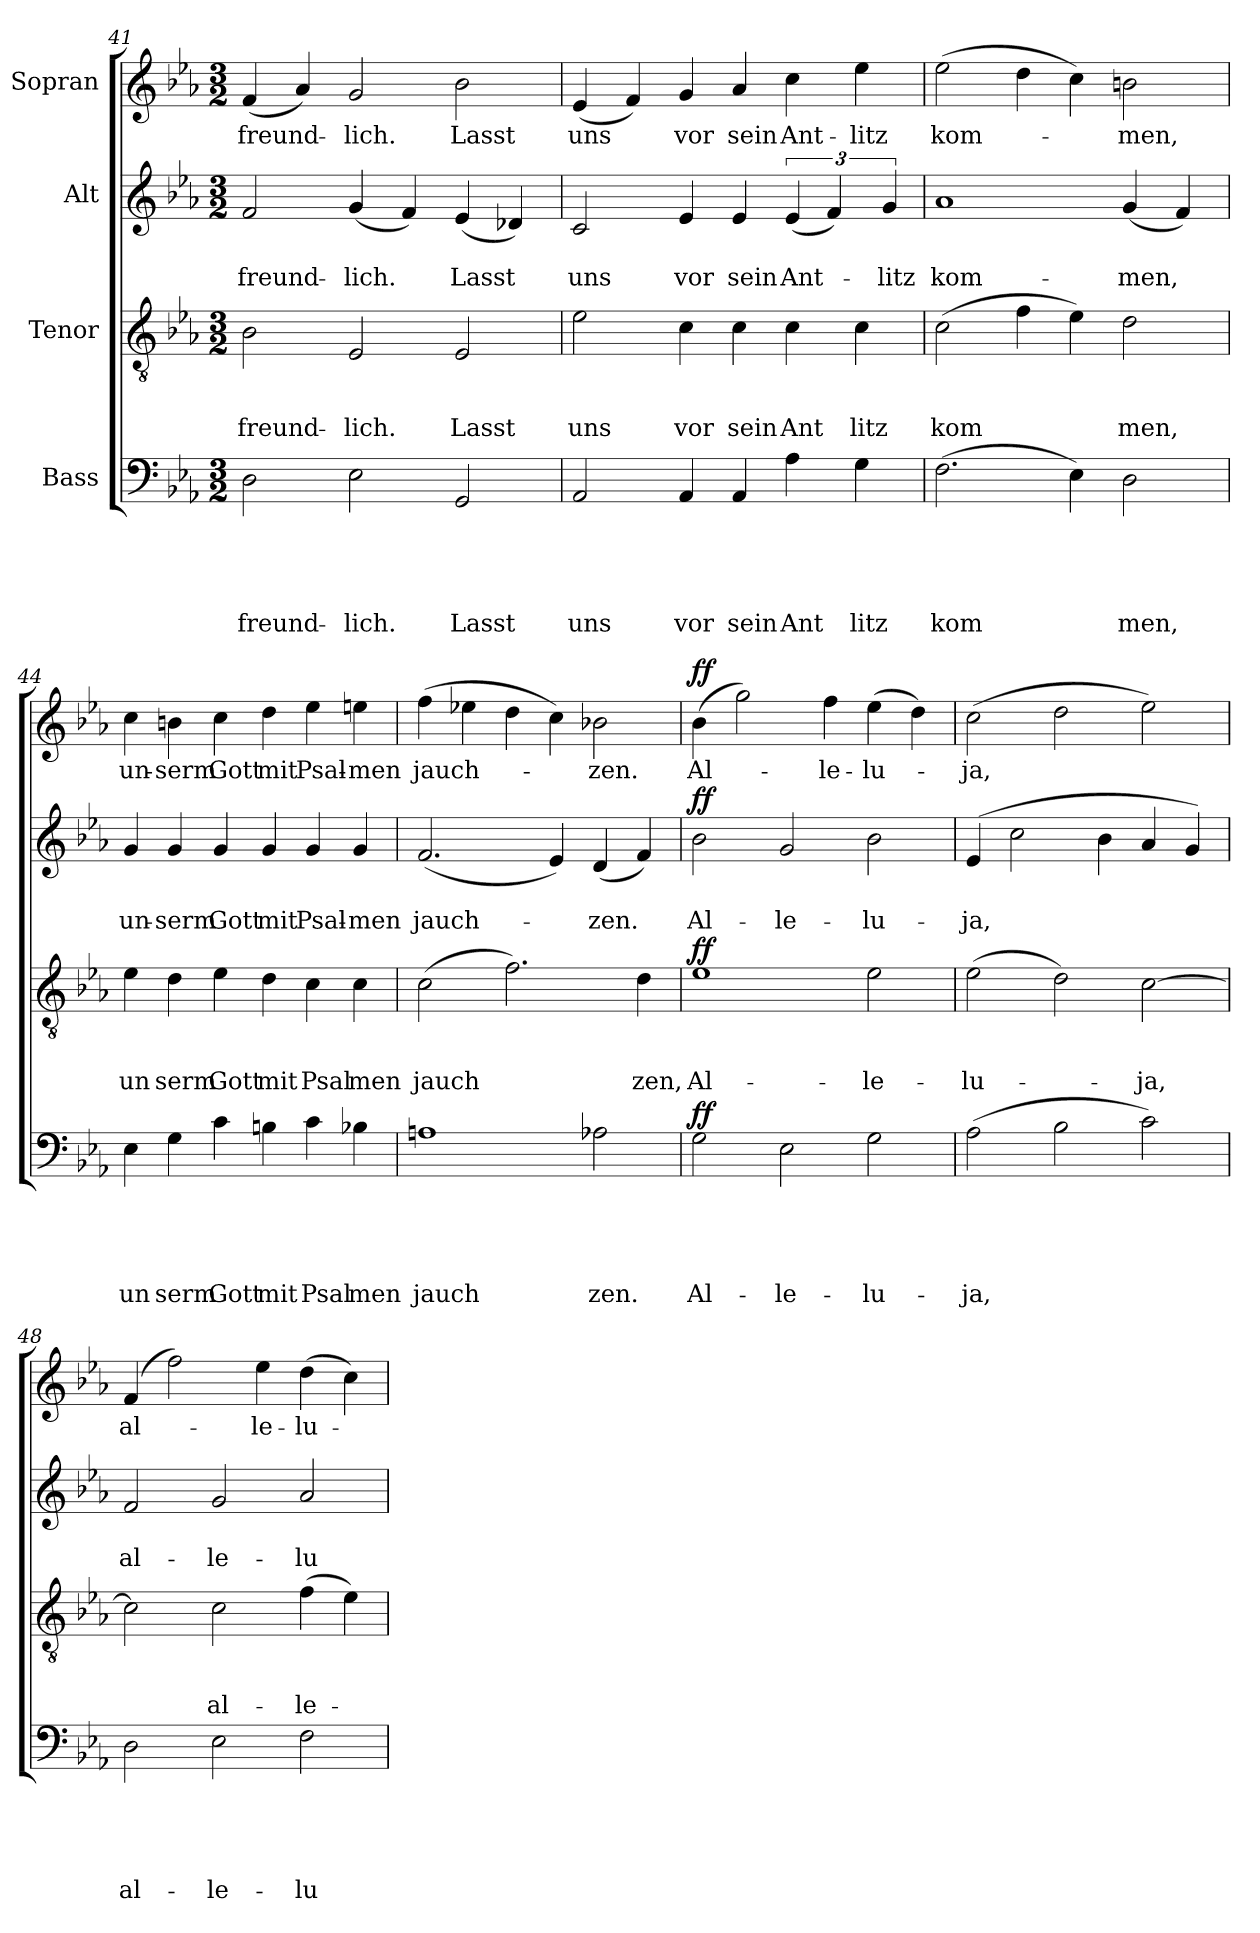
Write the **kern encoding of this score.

**kern	**text	**text	**text	**text	**text	**dynam	**kern	**text	**text	**text	**dynam	**kern	**text	**text	**dynam	**kern	**text	**dynam
*part4	*part4	*part4	*part4	*part4	*part4	*part4	*part3	*part3	*part3	*part3	*part3	*part2	*part2	*part2	*part2	*part1	*part1	*part1
*staff4	*staff4	*staff4	*staff4	*staff4	*staff4	*staff4	*staff3	*staff3	*staff3	*staff3	*staff3	*staff2	*staff2	*staff2	*staff2	*staff1	*staff1	*staff1
*I"Bass	*	*	*	*	*	*	*I"Tenor	*	*	*	*	*I"Alt	*	*	*	*I"Sopran	*	*
!!LO:PB:g=z
*clefF4	*	*	*	*	*	*	*clefGv2	*	*	*	*	*clefG2	*	*	*	*clefG2	*	*
*k[b-e-a-]	*	*	*	*	*	*	*k[b-e-a-]	*	*	*	*	*k[b-e-a-]	*	*	*	*k[b-e-a-]	*	*
*E-:	*	*	*	*	*	*	*E-:	*	*	*	*	*E-:	*	*	*	*E-:	*	*
*M3/2	*	*	*	*	*	*	*M3/2	*	*	*	*	*M3/2	*	*	*	*M3/2	*	*
=41	=41	=41	=41	=41	=41	=41	=41	=41	=41	=41	=41	=41	=41	=41	=41	=41	=41	=41
!	!	!	!	!	!LO:LY:b	!	!	!	!	!LO:LY:b	!	!	!	!LO:LY:b	!	!	!LO:LY:b	!
2D\	.	.	.	.	freund-	.	2B-\	.	.	freund-	.	2f/	.	freund-	.	(<4f/	freund-	.
.	.	.	.	.	.	.	.	.	.	.	.	.	.	.	.	4a-/)	.	.
!	!	!	!	!	!LO:LY:b	!	!	!	!	!LO:LY:b	!	!	!	!LO:LY:b	!	!	!LO:LY:b	!
2E-\	.	.	.	.	-lich.	.	2E-/	.	.	-lich.	.	(<4g/	.	-lich.	.	2g/	-lich.	.
.	.	.	.	.	.	.	.	.	.	.	.	4f/)	.	.	.	.	.	.
!	!	!	!	!	!LO:LY:b	!	!	!	!	!LO:LY:b	!	!	!	!LO:LY:b	!	!	!LO:LY:b	!
2GG/	.	.	.	.	Lasst	.	2E-/	.	.	Lasst	.	(<4e-/	.	Lasst	.	2b-\	Lasst	.
.	.	.	.	.	.	.	.	.	.	.	.	4d-X/)	.	.	.	.	.	.
=42	=42	=42	=42	=42	=42	=42	=42	=42	=42	=42	=42	=42	=42	=42	=42	=42	=42	=42
!	!	!	!	!	!LO:LY:b	!	!	!	!	!LO:LY:b	!	!	!	!LO:LY:b	!	!	!LO:LY:b	!
2AA-/	.	.	.	.	uns	.	2e-\	.	.	uns	.	2c/	.	uns	.	(<4e-/	uns	.
.	.	.	.	.	.	.	.	.	.	.	.	.	.	.	.	4f/)	.	.
!	!	!	!	!	!LO:LY:b	!	!	!	!	!LO:LY:b	!	!	!	!LO:LY:b	!	!	!LO:LY:b	!
4AA-/	.	.	.	.	vor	.	4c\	.	.	vor	.	4e-/	.	vor	.	4g/	vor	.
!	!	!	!	!	!LO:LY:b	!	!	!	!	!LO:LY:b	!	!	!	!LO:LY:b	!	!	!LO:LY:b	!
4AA-/	.	.	.	.	sein	.	4c\	.	.	sein	.	4e-/	.	sein	.	4a-/	sein	.
!	!	!	!	!	!LO:LY:b	!	!	!	!	!LO:LY:b	!	!	!	!LO:LY:b	!	!	!LO:LY:b	!
4A-\	.	.	.	.	Ant	.	4c\	.	.	Ant	.	(<6e-/	.	Ant-	.	4cc\	Ant-	.
.	.	.	.	.	.	.	.	.	.	.	.	6f/)	.	.	.	.	.	.
!	!	!	!	!	!LO:LY:b	!	!	!	!	!LO:LY:b	!	!	!	!	!	!	!LO:LY:b	!
4G\	.	.	.	.	litz	.	4c\	.	.	litz	.	.	.	.	.	4ee-\	-litz	.
!	!	!	!	!	!	!	!	!	!	!	!	!	!	!LO:LY:b	!	!	!	!
.	.	.	.	.	.	.	.	.	.	.	.	6g/	.	-litz	.	.	.	.
=43	=43	=43	=43	=43	=43	=43	=43	=43	=43	=43	=43	=43	=43	=43	=43	=43	=43	=43
!	!	!	!	!	!LO:LY:b	!	!	!	!	!LO:LY:b	!	!	!	!LO:LY:b	!	!	!LO:LY:b	!
(>2.F\	.	.	.	.	kom	.	(>2c\	.	.	kom	.	1a-	.	kom-	.	(>2ee-\	kom-	.
.	.	.	.	.	.	.	4f\	.	.	.	.	.	.	.	.	4dd\	.	.
4E-\)	.	.	.	.	.	.	4e-\)	.	.	.	.	.	.	.	.	4cc\)	.	.
!	!	!	!	!	!LO:LY:b	!	!	!	!	!LO:LY:b	!	!	!	!LO:LY:b	!	!	!LO:LY:b	!
2D\	.	.	.	.	men,	.	2d\	.	.	men,	.	(<4g/	.	-men,	.	2bn\	-men,	.
.	.	.	.	.	.	.	.	.	.	.	.	4f/)	.	.	.	.	.	.
=44	=44	=44	=44	=44	=44	=44	=44	=44	=44	=44	=44	=44	=44	=44	=44	=44	=44	=44
!	!	!	!	!	!LO:LY:b	!	!	!	!	!LO:LY:b	!	!	!	!LO:LY:b	!	!	!LO:LY:b	!
4E-\	.	.	.	.	un	.	4e-\	.	.	un	.	4g/	.	un-	.	4cc\	un-	.
!	!	!	!	!	!LO:LY:b	!	!	!	!	!LO:LY:b	!	!	!	!LO:LY:b	!	!	!LO:LY:b	!
4G\	.	.	.	.	serm	.	4d\	.	.	serm	.	4g/	.	-serm	.	4bn\	-serm	.
!	!	!	!	!	!LO:LY:b	!	!	!	!	!LO:LY:b	!	!	!	!LO:LY:b	!	!	!LO:LY:b	!
4c\	.	.	.	.	Gott	.	4e-\	.	.	Gott	.	4g/	.	Gott	.	4cc\	Gott	.
!	!	!	!	!	!LO:LY:b	!	!	!	!	!LO:LY:b	!	!	!	!LO:LY:b	!	!	!LO:LY:b	!
4Bn\	.	.	.	.	mit	.	4d\	.	.	mit	.	4g/	.	mit	.	4dd\	mit	.
!	!	!	!	!	!LO:LY:b	!	!	!	!	!LO:LY:b	!	!	!	!LO:LY:b	!	!	!LO:LY:b	!
4c\	.	.	.	.	Psal	.	4c\	.	.	Psal	.	4g/	.	Psal-	.	4ee-\	Psal-	.
!	!	!	!	!	!LO:LY:b	!	!	!	!	!LO:LY:b	!	!	!	!LO:LY:b	!	!	!LO:LY:b	!
4B-X\	.	.	.	.	men	.	4c\	.	.	men	.	4g/	.	-men	.	4een\	-men	.
!!LO:LB:g=z
=45	=45	=45	=45	=45	=45	=45	=45	=45	=45	=45	=45	=45	=45	=45	=45	=45	=45	=45
!	!	!	!	!	!LO:LY:b	!	!	!	!	!LO:LY:b	!	!	!	!LO:LY:b	!	!	!LO:LY:b	!
1An	.	.	.	.	jauch	.	(>2c\	.	.	jauch	.	(<2.f/	.	jauch-	.	(>4ff\	jauch-	.
.	.	.	.	.	.	.	.	.	.	.	.	.	.	.	.	4ee-X\	.	.
.	.	.	.	.	.	.	2.f\)	.	.	.	.	.	.	.	.	4dd\	.	.
.	.	.	.	.	.	.	.	.	.	.	.	4e-/)	.	.	.	4cc\)	.	.
!	!	!	!	!	!LO:LY:b	!	!	!	!	!	!	!	!	!LO:LY:b	!	!	!LO:LY:b	!
2A-X\	.	.	.	.	zen.	.	.	.	.	.	.	(<4d/	.	-zen.	.	2b-X\	-zen.	.
!	!	!	!	!	!	!	!	!	!	!LO:LY:b	!	!	!	!	!	!	!	!
.	.	.	.	.	.	.	4d\	.	.	zen,	.	4f/)	.	.	.	.	.	.
=46	=46	=46	=46	=46	=46	=46	=46	=46	=46	=46	=46	=46	=46	=46	=46	=46	=46	=46
!	!	!	!	!	!LO:LY:b	!LO:DY:a	!	!	!	!LO:LY:b	!LO:DY:a	!	!	!LO:LY:b	!LO:DY:a	!	!LO:LY:b	!LO:DY:a
2G\	.	.	.	.	Al-	ff	1e-	.	.	Al-	ff	2b-\	.	Al-	ff	(>4b-\	Al-	ff
.	.	.	.	.	.	.	.	.	.	.	.	.	.	.	.	2gg\)	.	.
!	!	!	!	!	!LO:LY:b	!	!	!	!	!	!	!	!	!LO:LY:b	!	!	!	!
2E-\	.	.	.	.	-le-	.	.	.	.	.	.	2g/	.	-le-	.	.	.	.
!	!	!	!	!	!	!	!	!	!	!	!	!	!	!	!	!	!LO:LY:b	!
.	.	.	.	.	.	.	.	.	.	.	.	.	.	.	.	4ff\	-le-	.
!	!	!	!	!	!LO:LY:b	!	!	!	!	!LO:LY:b	!	!	!	!LO:LY:b	!	!	!LO:LY:b	!
2G\	.	.	.	.	-lu-	.	2e-\	.	.	-le-	.	2b-\	.	-lu-	.	(>4ee-\	-lu-	.
.	.	.	.	.	.	.	.	.	.	.	.	.	.	.	.	4dd\)	.	.
=47	=47	=47	=47	=47	=47	=47	=47	=47	=47	=47	=47	=47	=47	=47	=47	=47	=47	=47
!	!	!	!	!	!LO:LY:b	!	!	!	!	!LO:LY:b	!	!	!	!LO:LY:b	!	!	!LO:LY:b	!
(>2A-\	.	.	.	.	-ja,	.	(>2e-\	.	.	-lu-	.	(4e-/	.	-ja,	.	(>2cc\	-ja,	.
.	.	.	.	.	.	.	.	.	.	.	.	2cc\	.	.	.	.	.	.
2B-\	.	.	.	.	.	.	2d\)	.	.	.	.	.	.	.	.	2dd\	.	.
.	.	.	.	.	.	.	.	.	.	.	.	4b-\	.	.	.	.	.	.
!	!	!	!	!	!	!	!	!	!	!LO:LY:b	!	!	!	!	!	!	!	!
2c\)	.	.	.	.	.	.	[>2c\	.	.	-ja,	.	4a-/	.	.	.	2ee-\)	.	.
.	.	.	.	.	.	.	.	.	.	.	.	4g/)	.	.	.	.	.	.
=48	=48	=48	=48	=48	=48	=48	=48	=48	=48	=48	=48	=48	=48	=48	=48	=48	=48	=48
!	!	!	!	!	!LO:LY:b	!	!	!	!	!	!	!	!	!LO:LY:b	!	!	!LO:LY:b	!
2D\	.	.	.	.	al-	.	2c\]	.	.	.	.	2f/	.	al-	.	(4f/	al-	.
.	.	.	.	.	.	.	.	.	.	.	.	.	.	.	.	2ff\)	.	.
!	!	!	!	!	!LO:LY:b	!	!	!	!	!LO:LY:b	!	!	!	!LO:LY:b	!	!	!	!
2E-\	.	.	.	.	-le-	.	2c\	.	.	al-	.	2g/	.	-le-	.	.	.	.
!	!	!	!	!	!	!	!	!	!	!	!	!	!	!	!	!	!LO:LY:b	!
.	.	.	.	.	.	.	.	.	.	.	.	.	.	.	.	4ee-\	-le-	.
!	!	!	!	!	!LO:LY:b	!	!	!	!	!LO:LY:b	!	!	!	!LO:LY:b	!	!	!LO:LY:b	!
2F\	.	.	.	.	-lu-	.	(>4f\	.	.	-le-	.	2a-/	.	-lu-	.	(>4dd\	-lu-	.
.	.	.	.	.	.	.	4e-\)	.	.	.	.	.	.	.	.	4cc\)	.	.
=	=	=	=	=	=	=	=	=	=	=	=	=	=	=	=	=	=	=
*-	*-	*-	*-	*-	*-	*-	*-	*-	*-	*-	*-	*-	*-	*-	*-	*-	*-	*-
